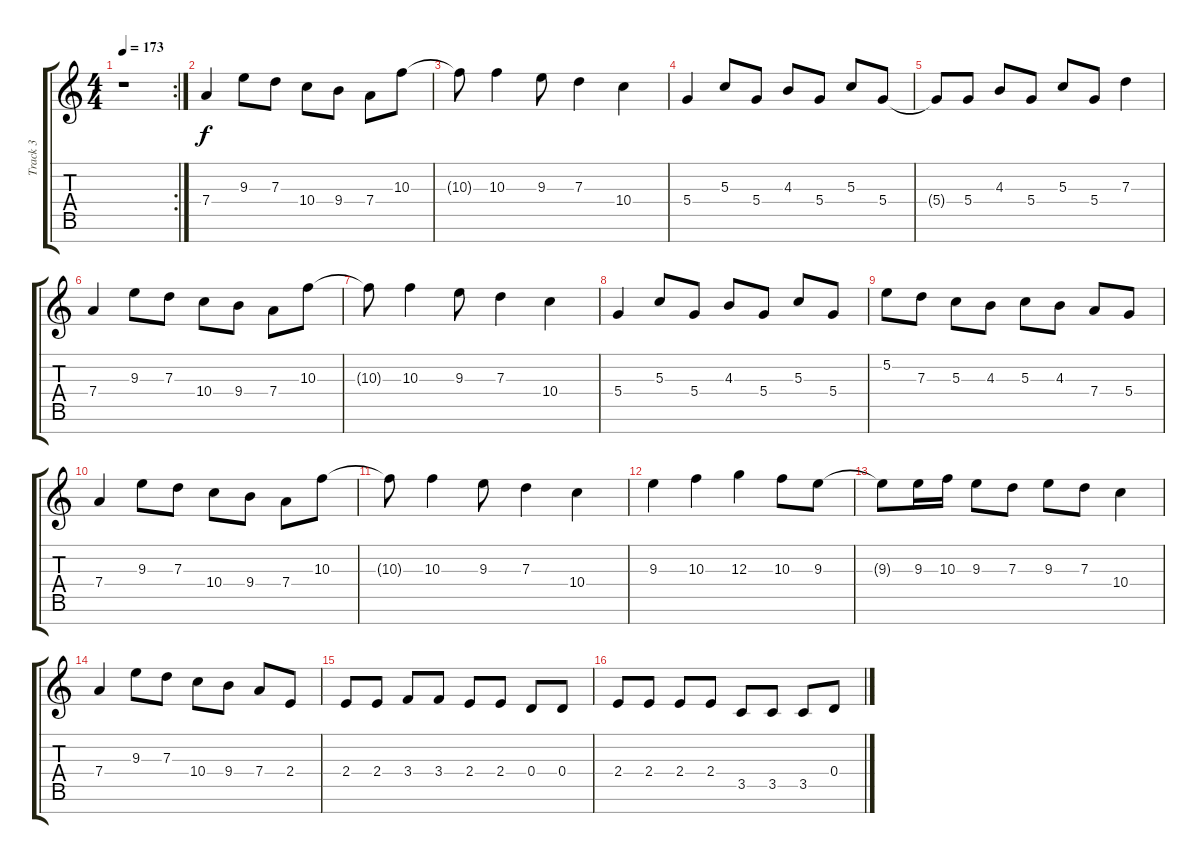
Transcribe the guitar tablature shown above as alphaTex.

\track ("Track 3" "Track 3") {instrument distortionguitar}
\staff {score tabs}
\tuning (E4 B3 G3 D3 A2 E2 B1) {hide}
\rc 2
\ts (4 4)
\tempo 173
\clef g2
\ks c
r.1{dy f} |
7.4.4 9.3.8 7.3.8 10.4.8 9.4.8 7.4.8 10.3.8 |
10.3{t}.8 10.3.4 9.3.8 7.3.4 10.4.4 |
5.4.4 5.3.8 5.4.8 4.3.8 5.4.8 5.3.8 5.4.8 |
5.4{t}.8 5.4.8 4.3.8 5.4.8 5.3.8 5.4.8 7.3.4 |
7.4.4 9.3.8 7.3.8 10.4.8 9.4.8 7.4.8 10.3.8 |
10.3{t}.8 10.3.4 9.3.8 7.3.4 10.4.4 |
5.4.4 5.3.8 5.4.8 4.3.8 5.4.8 5.3.8 5.4.8 |
5.2.8 7.3.8 5.3.8 4.3.8 5.3.8 4.3.8 7.4.8 5.4.8 |
7.4.4 9.3.8 7.3.8 10.4.8 9.4.8 7.4.8 10.3.8 |
10.3{t}.8 10.3.4 9.3.8 7.3.4 10.4.4 |
9.3.4 10.3.4 12.3.4 10.3.8 9.3.8 |
9.3{t}.8 9.3.16 10.3.16 9.3.8 7.3.8 9.3.8 7.3.8 10.4.4 |
7.4.4 9.3.8 7.3.8 10.4.8 9.4.8 7.4.8 2.4.8 |
2.4.8 2.4.8 3.4.8 3.4.8 2.4.8 2.4.8 0.4.8 0.4.8 |
2.4.8 2.4.8 2.4.8 2.4.8 3.5.8 3.5.8 3.5.8 0.4.8
